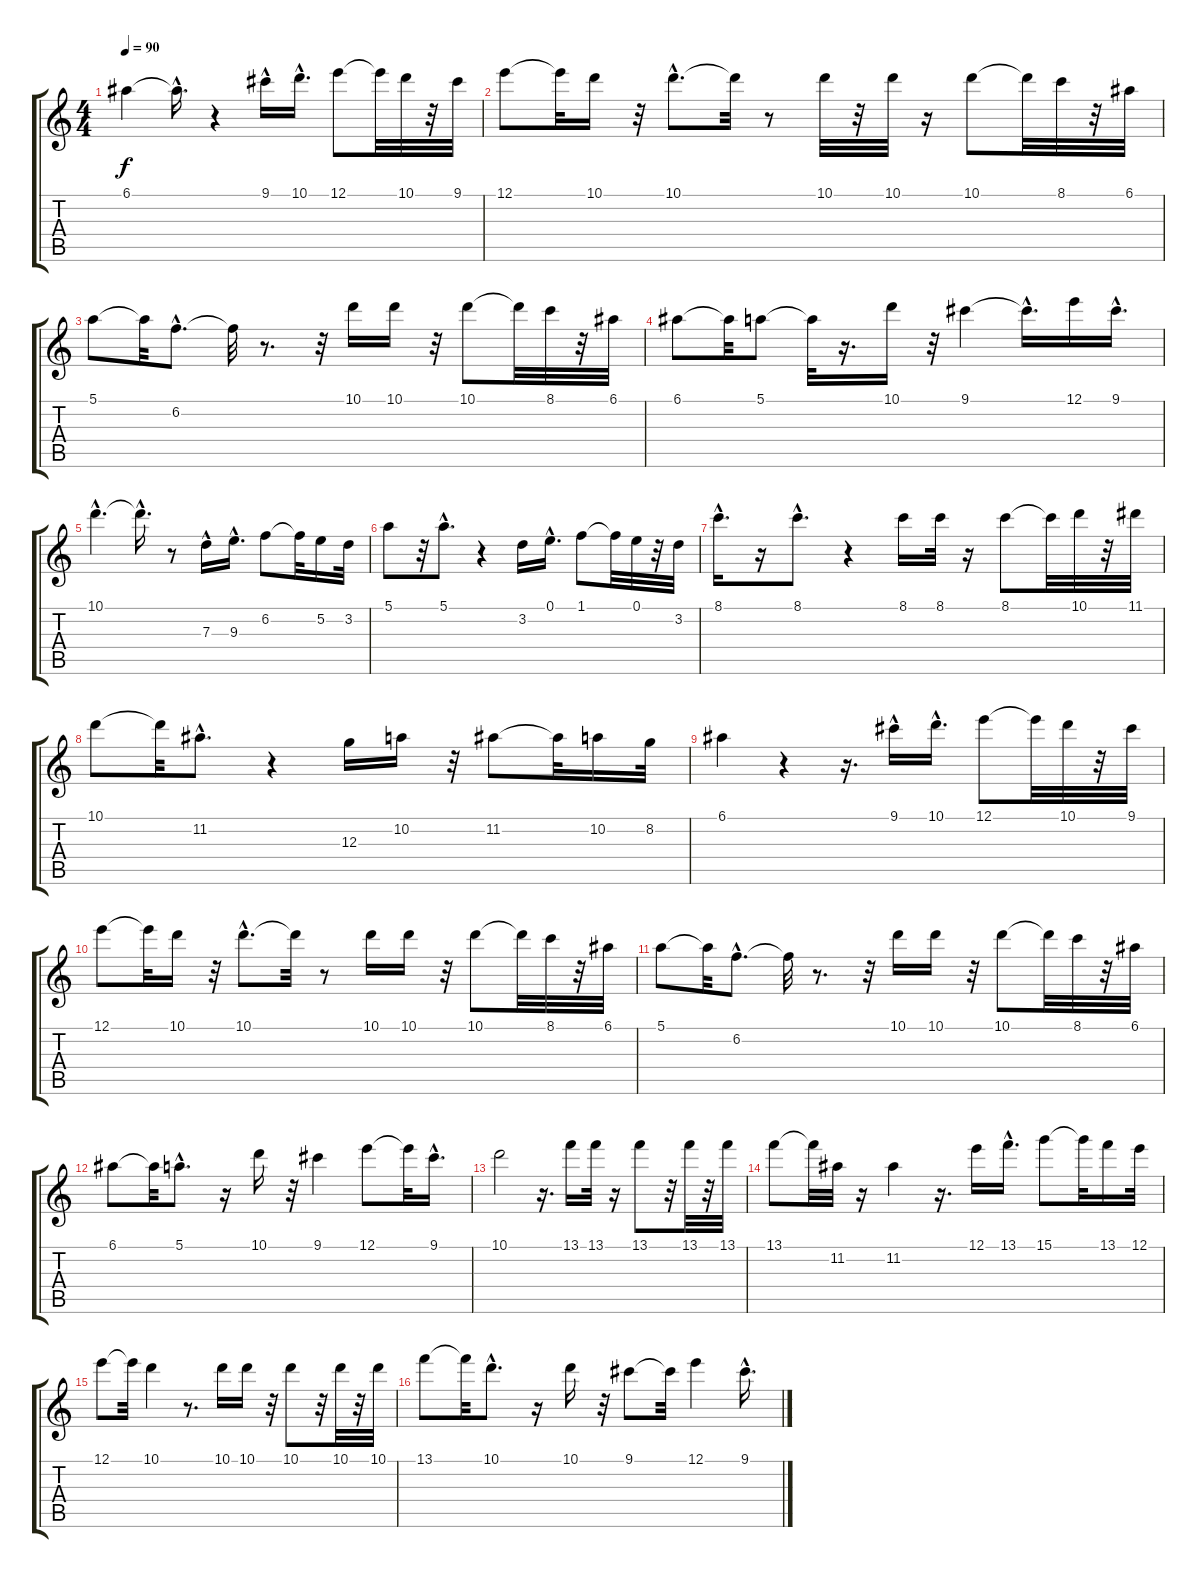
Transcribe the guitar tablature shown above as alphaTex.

\track "" {instrument overdrivenguitar}
\staff {score tabs}
\tuning (E4 B3 G3 D3 A2 E2) {hide}
\ts (4 4)
\tempo 90
\clef g2
\ks c
6.1.4{dy f} 6.1{hac t}.16{d} r.4 9.1{hac}.16 10.1{hac}.16{d} 12.1.8 12.1{t}.32 10.1.32 r.32 9.1.32 |
12.1.8 12.1{t}.32 10.1.16 r.32 10.1{hac}.8{d} 10.1{t}.32 r.8 10.1.32 r.32 10.1.32 r.16 10.1.8 10.1{t}.32 8.1.32 r.32 6.1.32 |
5.1.8 5.1{t}.32 6.2{hac}.8{d} 6.2{t}.32 r.8{d} r.32 10.1.16 10.1.16 r.32 10.1.8 10.1{t}.32 8.1.32 r.32 6.1.32 |
6.1.8 6.1{t}.32 5.1.8 5.1{t}.32 r.16{d} 10.1.16 r.32 9.1.4 9.1{hac t}.16{d} 12.1.16 9.1{hac}.16{d} |
10.1{hac}.4{d} 10.1{hac t}.16{d} r.8 7.3{hac}.16 9.3{hac}.16{d} 6.2.8 6.2{t}.32 5.2.16 3.2.32 |
5.1.8 r.32 5.1{hac}.8{d} r.4 3.2.16 0.1{hac}.16{d} 1.1.8 1.1{t}.32 0.1.32 r.32 3.2.32 |
8.1{hac}.16{d} r.16 8.1{hac}.8{d} r.4 8.1.16 8.1.32 r.16 8.1.8 8.1{t}.32 10.1.32 r.32 11.1.32 |
10.1.8 10.1{t}.32 11.2{hac}.8{d} r.4 12.3.16 10.2.16 r.32 11.2.8 11.2{t}.32 10.2.16 8.2.32 |
6.1.4 r.4 r.16{d} 9.1{hac}.16 10.1{hac}.16{d} 12.1.8 12.1{t}.32 10.1.32 r.32 9.1.32 |
12.1.8 12.1{t}.32 10.1.16 r.32 10.1{hac}.8{d} 10.1{t}.32 r.8 10.1.16 10.1.16 r.32 10.1.8 10.1{t}.32 8.1.32 r.32 6.1.32 |
5.1.8 5.1{t}.32 6.2{hac}.8{d} 6.2{t}.32 r.8{d} r.32 10.1.16 10.1.16 r.32 10.1.8 10.1{t}.32 8.1.32 r.32 6.1.32 |
6.1.8 6.1{t}.32 5.1{hac}.8{d} r.16 10.1.16 r.32 9.1.4 12.1.8 12.1{t}.32 9.1{hac}.16{d} |
10.1.2 r.16{d} 13.1.16 13.1.32 r.16 13.1.8 r.32 13.1.32 r.32 13.1.32 |
13.1.8 13.1{t}.32 11.2.32 r.16 11.2.4 r.16{d} 12.1.16 13.1{hac}.16{d} 15.1.8 15.1{t}.32 13.1.16 12.1.32 |
12.1.8 12.1{t}.32 10.1.4 r.8{d} 10.1.16 10.1.16 r.32 10.1.8 r.32 10.1.32 r.32 10.1.32 |
13.1.8 13.1{t}.32 10.1{hac}.8{d} r.16 10.1.16 r.32 9.1.8 9.1{t}.32 12.1.4 9.1{hac}.16{d}
